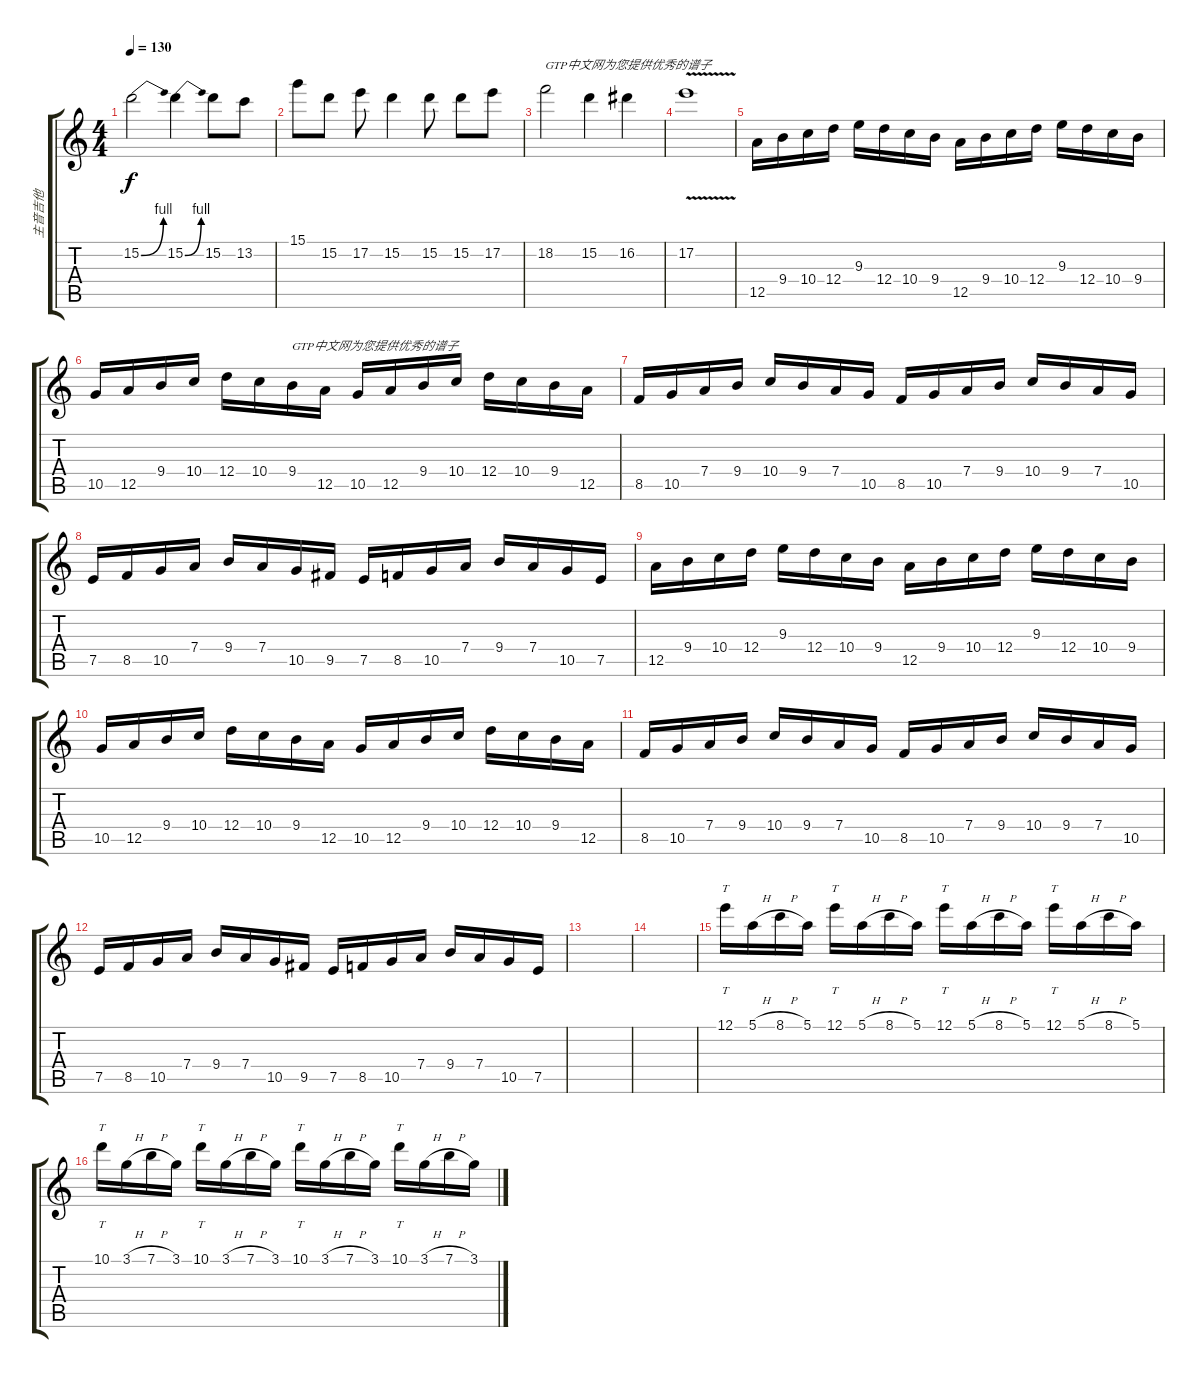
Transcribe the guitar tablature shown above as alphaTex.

\track ("主音吉他" "主音吉他") {instrument distortionguitar}
\staff {score tabs}
\tuning (E4 B3 G3 D3 A2 E2) {hide}
\ts (4 4)
\tempo 130
\clef g2
\ks c
15.2{be (bend 0 0 60 4)}.2{dy f} 15.2{be (bend 0 0 60 4)}.4 15.2.8 13.2.8 |
15.1.8 15.2.8 17.2.8 15.2.4 15.2.8 15.2.8 17.2.8 |
18.2.2{txt "GTP中文网为您提供优秀的谱子"} 15.2.4 16.2.4 |
17.2{v}.1 |
12.5.16 9.4.16 10.4.16 12.4.16 9.3.16 12.4.16 10.4.16 9.4.16 12.5.16 9.4.16 10.4.16 12.4.16 9.3.16 12.4.16 10.4.16 9.4.16 |
10.5.16 12.5.16 9.4.16 10.4.16 12.4.16 10.4.16 9.4.16{txt "GTP中文网为您提供优秀的谱子"} 12.5.16 10.5.16 12.5.16 9.4.16 10.4.16 12.4.16 10.4.16 9.4.16 12.5.16 |
8.5.16 10.5.16 7.4.16 9.4.16 10.4.16 9.4.16 7.4.16 10.5.16 8.5.16 10.5.16 7.4.16 9.4.16 10.4.16 9.4.16 7.4.16 10.5.16 |
7.5.16 8.5.16 10.5.16 7.4.16 9.4.16 7.4.16 10.5.16 9.5.16 7.5.16 8.5.16 10.5.16 7.4.16 9.4.16 7.4.16 10.5.16 7.5.16 |
12.5.16 9.4.16 10.4.16 12.4.16 9.3.16 12.4.16 10.4.16 9.4.16 12.5.16 9.4.16 10.4.16 12.4.16 9.3.16 12.4.16 10.4.16 9.4.16 |
10.5.16 12.5.16 9.4.16 10.4.16 12.4.16 10.4.16 9.4.16 12.5.16 10.5.16 12.5.16 9.4.16 10.4.16 12.4.16 10.4.16 9.4.16 12.5.16 |
8.5.16 10.5.16 7.4.16 9.4.16 10.4.16 9.4.16 7.4.16 10.5.16 8.5.16 10.5.16 7.4.16 9.4.16 10.4.16 9.4.16 7.4.16 10.5.16 |
7.5.16 8.5.16 10.5.16 7.4.16 9.4.16 7.4.16 10.5.16 9.5.16 7.5.16 8.5.16 10.5.16 7.4.16 9.4.16 7.4.16 10.5.16 7.5.16 |
|
|
12.1.16{tt} 5.1{h}.16 8.1{h}.16 5.1.16 12.1.16{tt} 5.1{h}.16 8.1{h}.16 5.1.16 12.1.16{tt} 5.1{h}.16 8.1{h}.16 5.1.16 12.1.16{tt} 5.1{h}.16 8.1{h}.16 5.1.16 |
10.1.16{tt} 3.1{h}.16 7.1{h}.16 3.1.16 10.1.16{tt} 3.1{h}.16 7.1{h}.16 3.1.16 10.1.16{tt} 3.1{h}.16 7.1{h}.16 3.1.16 10.1.16{tt} 3.1{h}.16 7.1{h}.16 3.1.16
